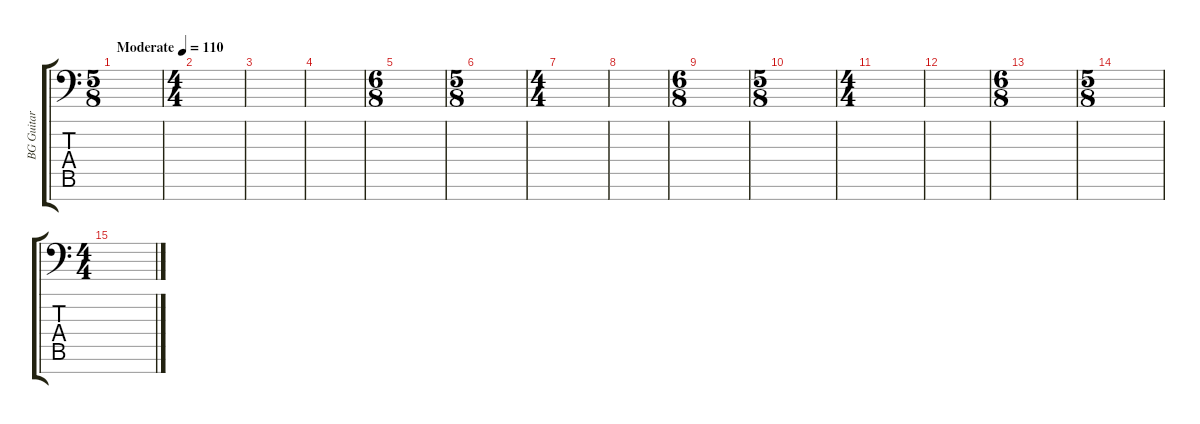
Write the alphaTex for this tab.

\track ("BG Guitar" "BG Guitar") {instrument overdrivenguitar}
\staff {score tabs}
\tuning (Eb4 Bb3 Gb3 Db3 Ab2 Eb2 Ab1) {hide}
\ts (5 8)
\tempo (110 "Moderate")
\clef f4
\ks c
|
\ts (4 4)
|
|
|
\ts (6 8)
|
\ts (5 8)
|
\ts (4 4)
|
|
\ts (6 8)
|
\ts (5 8)
|
\ts (4 4)
|
|
\ts (6 8)
|
\ts (5 8)
|
\ts (4 4)
